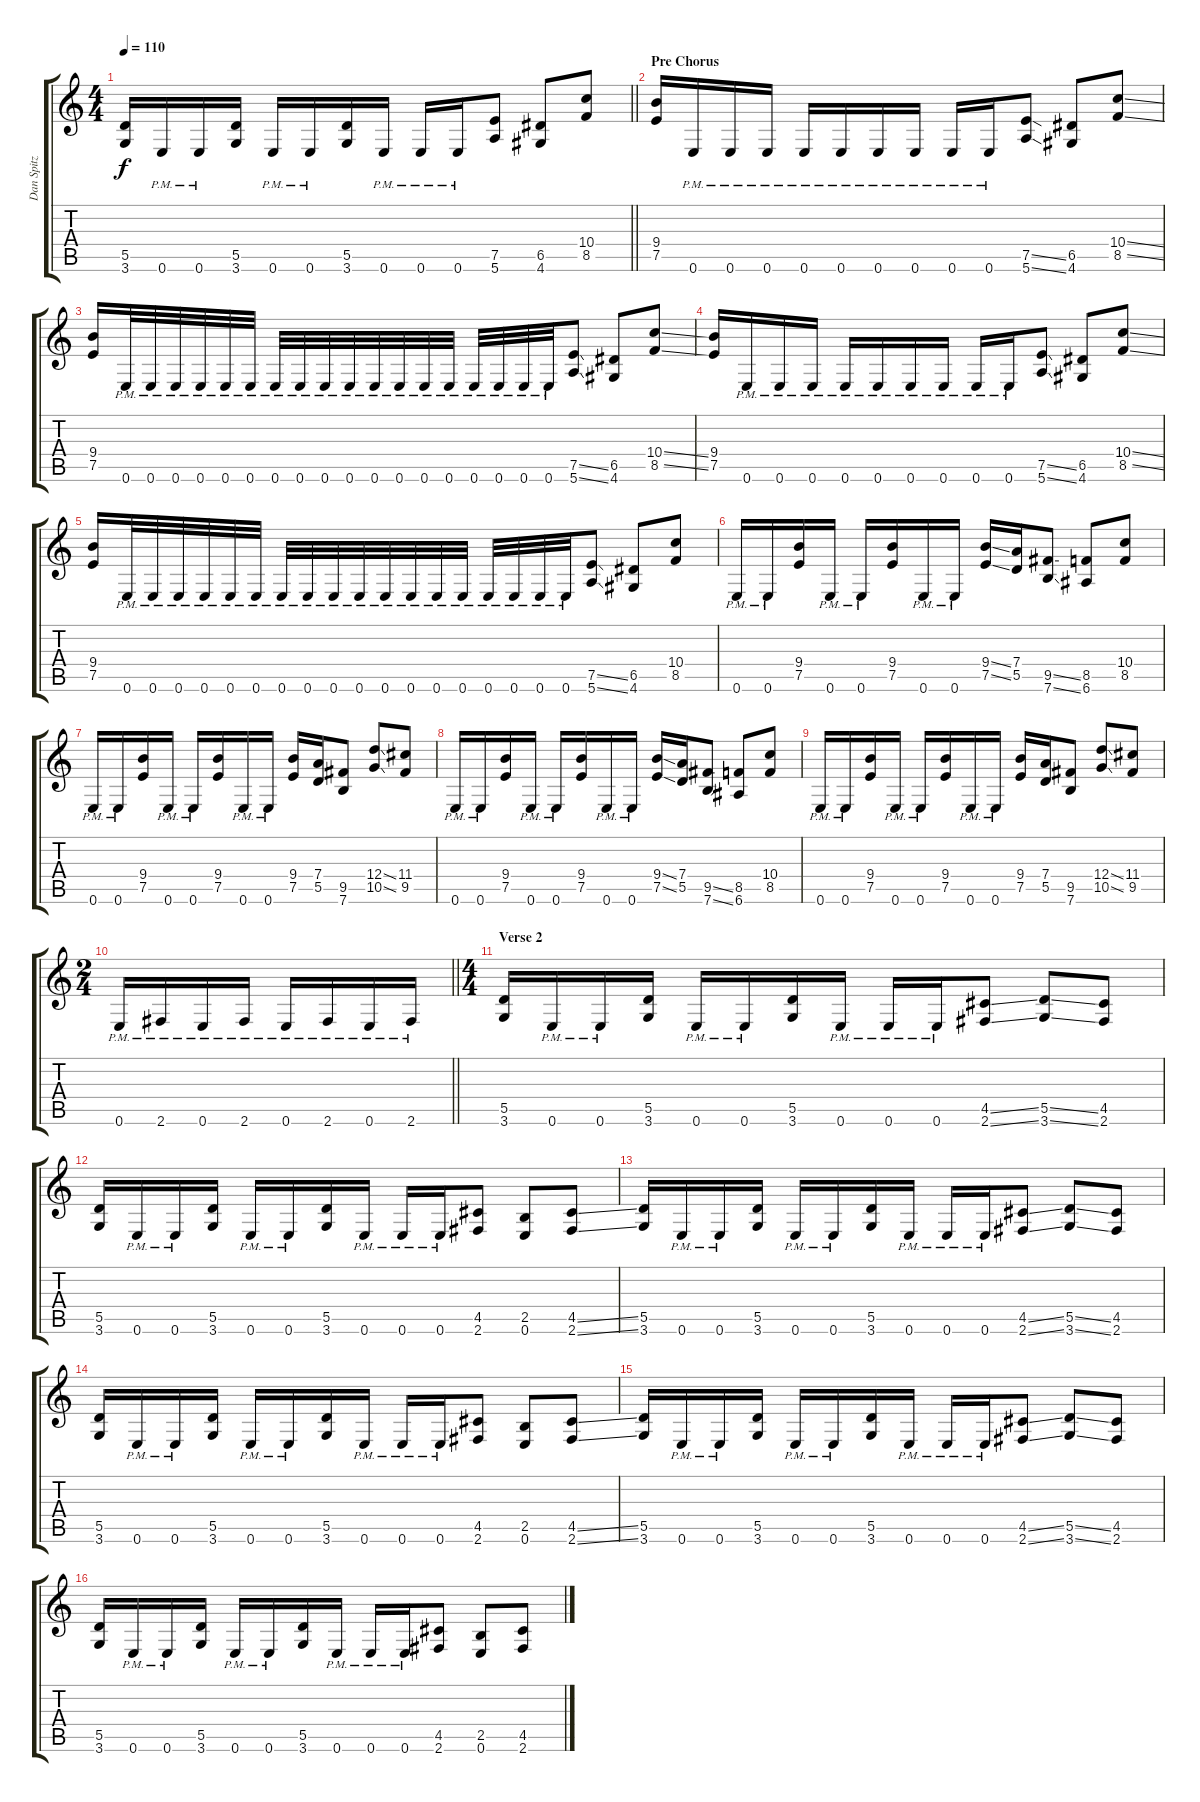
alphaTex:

\track ("Dan Spitz" "Dan Spitz") {instrument distortionguitar}
\staff {score tabs}
\tuning (E4 B3 G3 D3 A2 E2) {hide}
\ts (4 4)
\tempo 110
\clef g2
\barLineRight lightlight
\ks c
(5.5 3.6).16{dy f} 0.6{pm}.16 0.6{pm}.16 (5.5 3.6).16 0.6{pm}.16 0.6{pm}.16 (5.5 3.6).16 0.6{pm}.16 0.6{pm}.16 0.6{pm}.16 (7.5 5.6).8 (6.5 4.6).8 (10.4 8.5).8 |
\section ("" "Pre Chorus")
(9.4 7.5).16 0.6{pm}.16 0.6{pm}.16 0.6{pm}.16 0.6{pm}.16 0.6{pm}.16 0.6{pm}.16 0.6{pm}.16 0.6{pm}.16 0.6{pm}.16 (7.5{ss} 5.6{ss}).8 (6.5 4.6).8 (10.4{ss} 8.5{ss}).8 |
(9.4 7.5).16 0.6{pm}.32 0.6{pm}.32 0.6{pm}.32 0.6{pm}.32 0.6{pm}.32 0.6{pm}.32 0.6{pm}.32 0.6{pm}.32 0.6{pm}.32 0.6{pm}.32 0.6{pm}.32 0.6{pm}.32 0.6{pm}.32 0.6{pm}.32 0.6{pm}.32 0.6{pm}.32 0.6{pm}.32 0.6{pm}.32 (7.5{ss} 5.6{ss}).8 (6.5 4.6).8 (10.4{ss} 8.5{ss}).8 |
(9.4 7.5).16 0.6{pm}.16 0.6{pm}.16 0.6{pm}.16 0.6{pm}.16 0.6{pm}.16 0.6{pm}.16 0.6{pm}.16 0.6{pm}.16 0.6{pm}.16 (7.5{ss} 5.6{ss}).8 (6.5 4.6).8 (10.4{ss} 8.5{ss}).8 |
(9.4 7.5).16 0.6{pm}.32 0.6{pm}.32 0.6{pm}.32 0.6{pm}.32 0.6{pm}.32 0.6{pm}.32 0.6{pm}.32 0.6{pm}.32 0.6{pm}.32 0.6{pm}.32 0.6{pm}.32 0.6{pm}.32 0.6{pm}.32 0.6{pm}.32 0.6{pm}.32 0.6{pm}.32 0.6{pm}.32 0.6{pm}.32 (7.5{ss} 5.6{ss}).8 (6.5 4.6).8 (10.4 8.5).8 |
0.6{pm}.16 0.6{pm}.16 (9.4 7.5).16 0.6{pm}.16 0.6{pm}.16 (9.4 7.5).16 0.6{pm}.16 0.6{pm}.16 (9.4{ss} 7.5{ss}).16 (7.4 5.5).16 (9.5{ss} 7.6{ss}).8 (8.5 6.6).8 (10.4 8.5).8 |
0.6{pm}.16 0.6{pm}.16 (9.4 7.5).16 0.6{pm}.16 0.6{pm}.16 (9.4 7.5).16 0.6{pm}.16 0.6{pm}.16 (9.4 7.5).16 (7.4 5.5).16 (9.5 7.6).8 (12.4{ss} 10.5{ss}).8 (11.4 9.5).8 |
0.6{pm}.16 0.6{pm}.16 (9.4 7.5).16 0.6{pm}.16 0.6{pm}.16 (9.4 7.5).16 0.6{pm}.16 0.6{pm}.16 (9.4{ss} 7.5{ss}).16 (7.4 5.5).16 (9.5{ss} 7.6{ss}).8 (8.5 6.6).8 (10.4 8.5).8 |
0.6{pm}.16 0.6{pm}.16 (9.4 7.5).16 0.6{pm}.16 0.6{pm}.16 (9.4 7.5).16 0.6{pm}.16 0.6{pm}.16 (9.4 7.5).16 (7.4 5.5).16 (9.5 7.6).8 (12.4{ss} 10.5{ss}).8 (11.4 9.5).8 |
\ts (2 4)
\barLineRight lightlight
0.6{pm}.16 2.6{pm}.16 0.6{pm}.16 2.6{pm}.16 0.6{pm}.16 2.6{pm}.16 0.6{pm}.16 2.6{pm}.16 |
\ts (4 4)
\section ("" "Verse 2")
(5.5 3.6).16 0.6{pm}.16 0.6{pm}.16 (5.5 3.6).16 0.6{pm}.16 0.6{pm}.16 (5.5 3.6).16 0.6{pm}.16 0.6{pm}.16 0.6{pm}.16 (4.5{ss} 2.6{ss}).8 (5.5{ss} 3.6{ss}).8 (4.5 2.6).8 |
(5.5 3.6).16 0.6{pm}.16 0.6{pm}.16 (5.5 3.6).16 0.6{pm}.16 0.6{pm}.16 (5.5 3.6).16 0.6{pm}.16 0.6{pm}.16 0.6{pm}.16 (4.5 2.6).8 (2.5 0.6).8 (4.5{ss} 2.6{ss}).8 |
(5.5 3.6).16 0.6{pm}.16 0.6{pm}.16 (5.5 3.6).16 0.6{pm}.16 0.6{pm}.16 (5.5 3.6).16 0.6{pm}.16 0.6{pm}.16 0.6{pm}.16 (4.5{ss} 2.6{ss}).8 (5.5{ss} 3.6{ss}).8 (4.5 2.6).8 |
(5.5 3.6).16 0.6{pm}.16 0.6{pm}.16 (5.5 3.6).16 0.6{pm}.16 0.6{pm}.16 (5.5 3.6).16 0.6{pm}.16 0.6{pm}.16 0.6{pm}.16 (4.5 2.6).8 (2.5 0.6).8 (4.5{ss} 2.6{ss}).8 |
(5.5 3.6).16 0.6{pm}.16 0.6{pm}.16 (5.5 3.6).16 0.6{pm}.16 0.6{pm}.16 (5.5 3.6).16 0.6{pm}.16 0.6{pm}.16 0.6{pm}.16 (4.5{ss} 2.6{ss}).8 (5.5{ss} 3.6{ss}).8 (4.5 2.6).8 |
(5.5 3.6).16 0.6{pm}.16 0.6{pm}.16 (5.5 3.6).16 0.6{pm}.16 0.6{pm}.16 (5.5 3.6).16 0.6{pm}.16 0.6{pm}.16 0.6{pm}.16 (4.5 2.6).8 (2.5 0.6).8 (4.5{ss} 2.6{ss}).8
